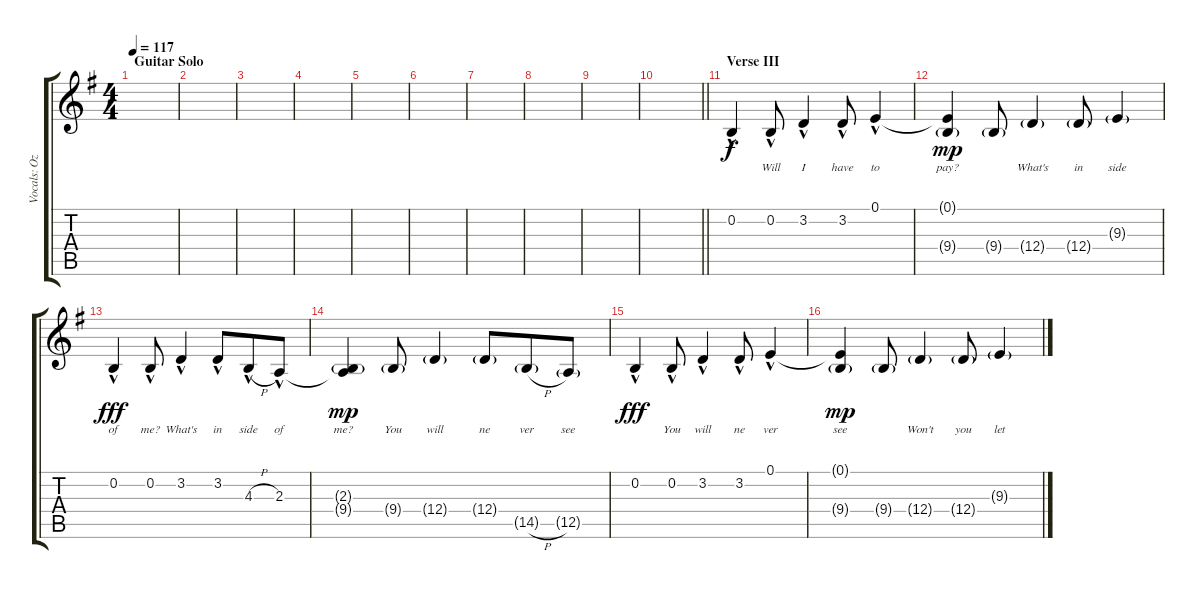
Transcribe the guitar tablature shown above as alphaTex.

\track ("Vocals: Ozzy" "Vocals: Oz") {instrument lead2sawtooth}
\staff {score tabs}
\tuning (E4 B3 G3 D3 A2 D2) {hide}
\ts (4 4)
\section ("" "Guitar Solo")
\tempo 117
\clef g2
\ks g
|
|
|
|
|
|
|
|
|
\barLineRight lightlight
|
\section ("" "Verse III")
0.2{hac}.4{lyrics (0 "") lyrics (1 "") lyrics (2 "") lyrics (3 "") lyrics (4 "")} 0.2{hac}.8{lyrics (0 "Will") lyrics (1 "") lyrics (2 "") lyrics (3 "") lyrics (4 "")} 3.2{hac}.4{lyrics (0 "I") lyrics (1 "") lyrics (2 "") lyrics (3 "") lyrics (4 "")} 3.2{hac}.8{lyrics (0 "have") lyrics (1 "") lyrics (2 "") lyrics (3 "") lyrics (4 "")} 0.1{hac}.4{lyrics (0 "to") lyrics (1 "") lyrics (2 "") lyrics (3 "") lyrics (4 "")} |
(0.1{t} 9.4{g}).4{lyrics (0 "pay?") lyrics (1 "") lyrics (2 "") lyrics (3 "") lyrics (4 "") dy mp} 9.4{g}.8{lyrics (0 "") lyrics (1 "") lyrics (2 "") lyrics (3 "") lyrics (4 "")} 12.4{g}.4{lyrics (0 "What's") lyrics (1 "") lyrics (2 "") lyrics (3 "") lyrics (4 "")} 12.4{g}.8{lyrics (0 "in") lyrics (1 "") lyrics (2 "") lyrics (3 "") lyrics (4 "")} 9.3{g}.4{lyrics (0 "side") lyrics (1 "") lyrics (2 "") lyrics (3 "") lyrics (4 "")} |
0.2{hac}.4{lyrics (0 "of") lyrics (1 "") lyrics (2 "") lyrics (3 "") lyrics (4 "") dy fff} 0.2{hac}.8{lyrics (0 "me?") lyrics (1 "") lyrics (2 "") lyrics (3 "") lyrics (4 "")} 3.2{hac}.4{lyrics (0 "What's") lyrics (1 "") lyrics (2 "") lyrics (3 "") lyrics (4 "")} 3.2{hac}.8{lyrics (0 "in") lyrics (1 "") lyrics (2 "") lyrics (3 "") lyrics (4 "") beam merge} 4.3{h hac}.8{lyrics (0 "side") lyrics (1 "") lyrics (2 "") lyrics (3 "") lyrics (4 "")} 2.3{hac}.8{lyrics (0 "of") lyrics (1 "") lyrics (2 "") lyrics (3 "") lyrics (4 "")} |
(2.3{t} 9.4{g}).4{lyrics (0 "me?") lyrics (1 "") lyrics (2 "") lyrics (3 "") lyrics (4 "") dy mp} 9.4{g}.8{lyrics (0 "You") lyrics (1 "") lyrics (2 "") lyrics (3 "") lyrics (4 "")} 12.4{g}.4{lyrics (0 "will") lyrics (1 "") lyrics (2 "") lyrics (3 "") lyrics (4 "")} 12.4{g}.8{lyrics (0 "ne") lyrics (1 "") lyrics (2 "") lyrics (3 "") lyrics (4 "") beam merge} 14.5{h g}.8{lyrics (0 "ver") lyrics (1 "") lyrics (2 "") lyrics (3 "") lyrics (4 "")} 12.5{g}.8{lyrics (0 "see") lyrics (1 "") lyrics (2 "") lyrics (3 "") lyrics (4 "")} |
0.2{hac}.4{lyrics (0 "") lyrics (1 "") lyrics (2 "") lyrics (3 "") lyrics (4 "") dy fff} 0.2{hac}.8{lyrics (0 "You") lyrics (1 "") lyrics (2 "") lyrics (3 "") lyrics (4 "")} 3.2{hac}.4{lyrics (0 "will") lyrics (1 "") lyrics (2 "") lyrics (3 "") lyrics (4 "")} 3.2{hac}.8{lyrics (0 "ne") lyrics (1 "") lyrics (2 "") lyrics (3 "") lyrics (4 "")} 0.1{hac}.4{lyrics (0 "ver") lyrics (1 "") lyrics (2 "") lyrics (3 "") lyrics (4 "")} |
(0.1{t} 9.4{g}).4{lyrics (0 "see") lyrics (1 "") lyrics (2 "") lyrics (3 "") lyrics (4 "") dy mp} 9.4{g}.8{lyrics (0 "") lyrics (1 "") lyrics (2 "") lyrics (3 "") lyrics (4 "")} 12.4{g}.4{lyrics (0 "Won't") lyrics (1 "") lyrics (2 "") lyrics (3 "") lyrics (4 "")} 12.4{g}.8{lyrics (0 "you") lyrics (1 "") lyrics (2 "") lyrics (3 "") lyrics (4 "")} 9.3{g}.4{lyrics (0 "let") lyrics (1 "") lyrics (2 "") lyrics (3 "") lyrics (4 "")}
